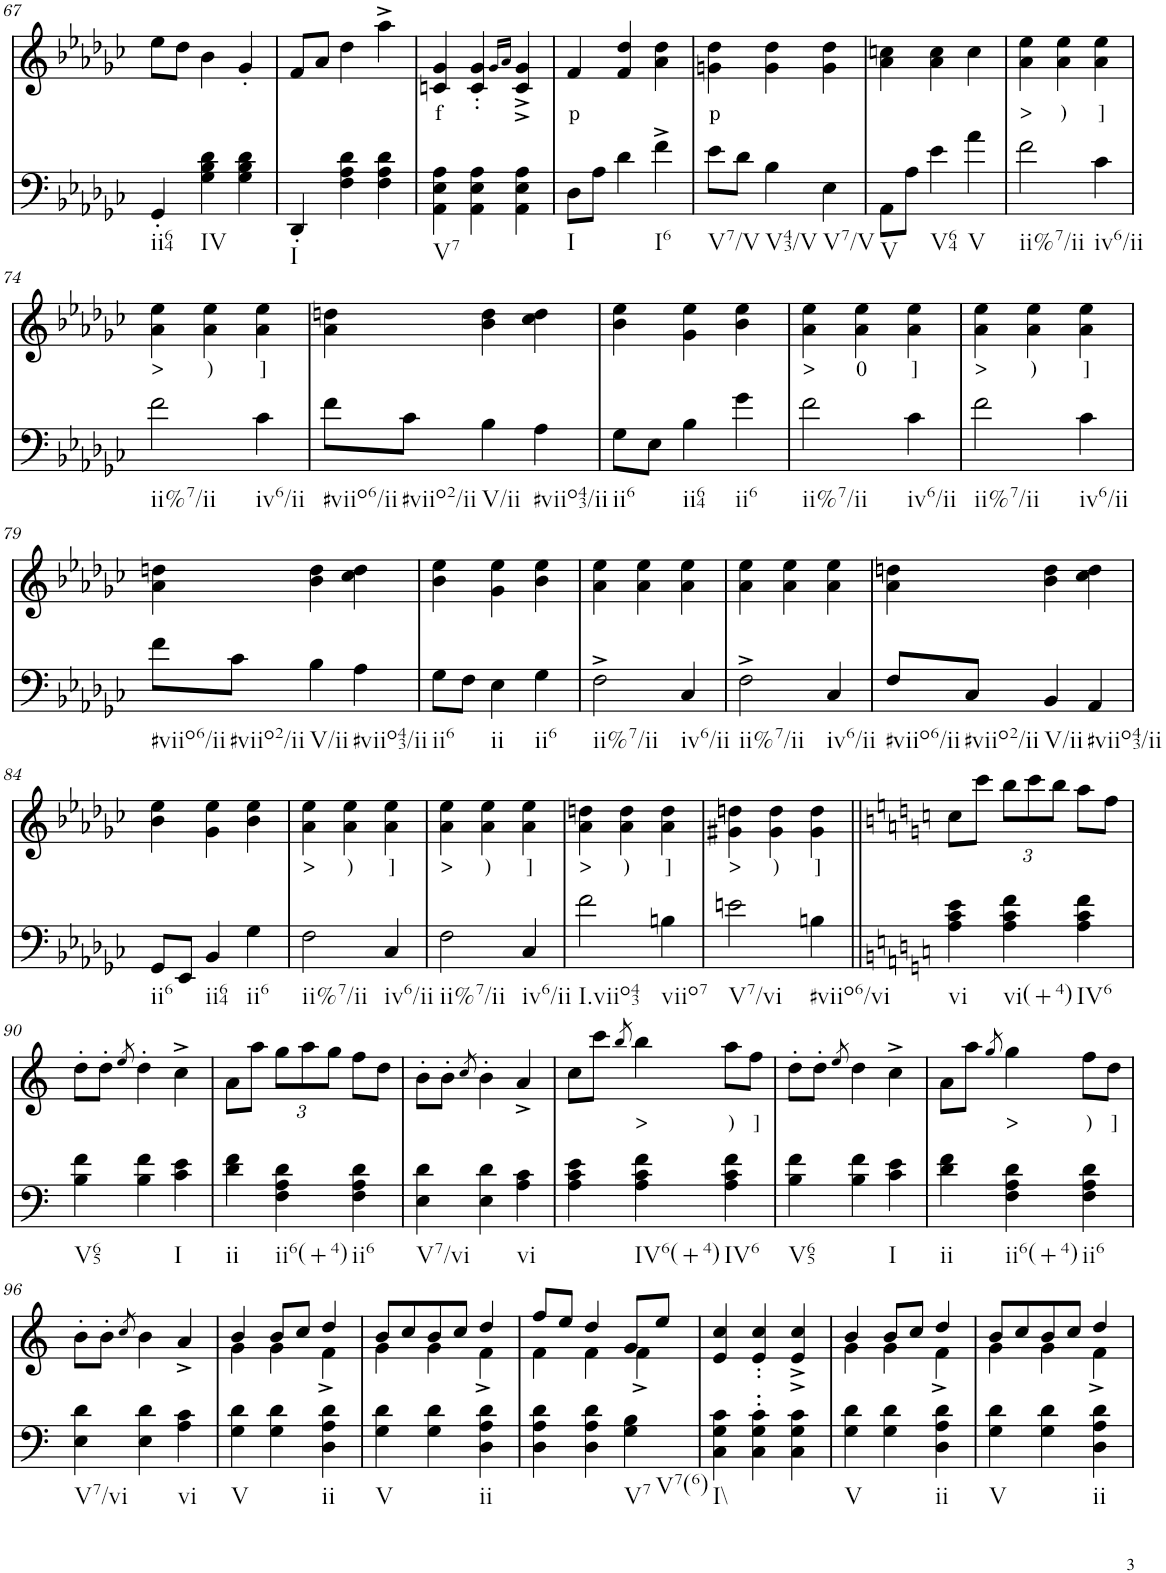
**kern	**kern	**text
*part2	*part1	*part1
*staff2	*staff1	*staff1
*I"Piano	*I"Piano	*
*I'Pno	*I'Pno	*
!!LO:PB:g=z
*clefF4	*clefG2	*
*k[b-e-a-d-g-c-]	*k[b-e-a-d-g-c-]	*
*M3/4	*M3/4	*
=67	=67	=67
!LO:TX:b:t=ii64	!	!
4GG-'/	8ee-\L	.
.	8dd-\J	.
!LO:TX:b:t=IV	!	!
4G-\ 4B-\ 4d-\	4b-\	.
4G-\ 4B-\ 4d-\	4g-'/	.
=68	=68	=68
!LO:TX:b:t=I	!	!
4DD-'/	8f/L	.
.	8a-/J	.
4F\ 4A-\ 4d-\	4dd-\	.
4F\ 4A-\ 4d-\	4aa-^\	.
=69	=69	=69
!LO:TX:b:t=V7	!	!
!	!	!LO:LY:b
4AA-\ 4E-\ 4A-\	4cn/ 4g-/	f
4AA-\ 4E-\ 4A-\	4c/' 4g-/'	.
.	16qg-/LL	.
.	16qa-/JJ	.
4AA-\ 4E-\ 4A-\	4c/^ 4g-/^	.
=70	=70	=70
!LO:TX:b:t=I	!	!
!	!	!LO:LY:b
8D-\L	4f/	p
8A-\J	.	.
4d-\	4f/ 4dd-/	.
!LO:TX:b:t=I6	!	!
4f^\	4a-\ 4dd-\	.
=71	=71	=71
!LO:TX:b:t=V7/V	!	!
!	!	!LO:LY:b
8e-\L	4gn\ 4dd-\	p
8d-\J	.	.
!LO:TX:b:t=V43/V	!	!
4B-\	4g\ 4dd-\	.
!LO:TX:b:t=V7/V	!	!
4E-\	4g\ 4dd-\	.
=72	=72	=72
!LO:TX:b:t=V	!	!
8AA-\L	4a-\ 4ccn\	.
8A-\J	.	.
!LO:TX:b:t=V64	!	!
4e-\	4a-\ 4cc\	.
!LO:TX:b:t=V	!	!
4a-\	4cc\	.
=73	=73	=73
!LO:TX:b:t=ii%7/ii	!	!
!	!	!LO:LY:b
2f\	4a-\ 4ee-\	>
!	!	!LO:LY:b
.	4a-\ 4ee-\	)
!LO:TX:b:t=iv6/ii	!	!
!	!	!LO:LY:b
4c-\	4a-\ 4ee-\	]
!!LO:LB:g=z
=74	=74	=74
!LO:TX:b:t=ii%7/ii	!	!
!	!	!LO:LY:b
2f\	4a-\ 4ee-\	>
!	!	!LO:LY:b
.	4a-\ 4ee-\	)
!LO:TX:b:t=iv6/ii	!	!
!	!	!LO:LY:b
4c-\	4a-\ 4ee-\	]
=75	=75	=75
!LO:TX:b:t=#viio6/ii	!	!
8f\L	4a-\ 4ddn\	.
!LO:TX:b:t=#viio2/ii	!	!
8c-\J	.	.
!LO:TX:b:t=V/ii	!	!
4B-\	4b-\ 4dd\	.
!LO:TX:b:t=#viio43/ii	!	!
4A-\	4cc-\ 4dd\	.
=76	=76	=76
!LO:TX:b:t=ii6	!	!
8G-\L	4b-\ 4ee-\	.
8E-\J	.	.
!LO:TX:b:t=ii64	!	!
4B-\	4g-\ 4ee-\	.
!LO:TX:b:t=ii6	!	!
4g-\	4b-\ 4ee-\	.
=77	=77	=77
!LO:TX:b:t=ii%7/ii	!	!
!	!	!LO:LY:b
2f\	4a-\ 4ee-\	>
!	!	!LO:LY:b
.	4a-\ 4ee-\	0
!LO:TX:b:t=iv6/ii	!	!
!	!	!LO:LY:b
4c-\	4a-\ 4ee-\	]
=78	=78	=78
!LO:TX:b:t=ii%7/ii	!	!
!	!	!LO:LY:b
2f\	4a-\ 4ee-\	>
!	!	!LO:LY:b
.	4a-\ 4ee-\	)
!LO:TX:b:t=iv6/ii	!	!
!	!	!LO:LY:b
4c-\	4a-\ 4ee-\	]
!!LO:LB:g=z
=79	=79	=79
!LO:TX:b:t=#viio6/ii	!	!
8f\L	4a-\ 4ddn\	.
!LO:TX:b:t=#viio2/ii	!	!
8c-\J	.	.
!LO:TX:b:t=V/ii	!	!
4B-\	4b-\ 4dd\	.
!LO:TX:b:t=#viio43/ii	!	!
4A-\	4cc-\ 4dd\	.
=80	=80	=80
!LO:TX:b:t=ii6	!	!
8G-\L	4b-\ 4ee-\	.
8F\J	.	.
!LO:TX:b:t=ii	!	!
4E-\	4g-\ 4ee-\	.
!LO:TX:b:t=ii6	!	!
4G-\	4b-\ 4ee-\	.
=81	=81	=81
!LO:TX:b:t=ii%7/ii	!	!
2F^\	4a-\ 4ee-\	.
.	4a-\ 4ee-\	.
!LO:TX:b:t=iv6/ii	!	!
4C-/	4a-\ 4ee-\	.
=82	=82	=82
!LO:TX:b:t=ii%7/ii	!	!
2F^\	4a-\ 4ee-\	.
.	4a-\ 4ee-\	.
!LO:TX:b:t=iv6/ii	!	!
4C-/	4a-\ 4ee-\	.
=83	=83	=83
!LO:TX:b:t=#viio6/ii	!	!
8F/L	4a-\ 4ddn\	.
!LO:TX:b:t=#viio2/ii	!	!
8C-/J	.	.
!LO:TX:b:t=V/ii	!	!
4BB-/	4b-\ 4dd\	.
!LO:TX:b:t=#viio43/ii	!	!
4AA-/	4cc-\ 4dd\	.
!!LO:LB:g=z
=84	=84	=84
!LO:TX:b:t=ii6	!	!
8GG-/L	4b-\ 4ee-\	.
8EE-/J	.	.
!LO:TX:b:t=ii64	!	!
4BB-/	4g-\ 4ee-\	.
!LO:TX:b:t=ii6	!	!
4G-\	4b-\ 4ee-\	.
=85	=85	=85
!LO:TX:b:t=ii%7/ii	!	!
!	!	!LO:LY:b
2F\	4a-\ 4ee-\	>
!	!	!LO:LY:b
.	4a-\ 4ee-\	)
!LO:TX:b:t=iv6/ii	!	!
!	!	!LO:LY:b
4C-/	4a-\ 4ee-\	]
=86	=86	=86
!LO:TX:b:t=ii%7/ii	!	!
!	!	!LO:LY:b
2F\	4a-\ 4ee-\	>
!	!	!LO:LY:b
.	4a-\ 4ee-\	)
!LO:TX:b:t=iv6/ii	!	!
!	!	!LO:LY:b
4C-/	4a-\ 4ee-\	]
=87	=87	=87
!LO:TX:b:t=I.viio43	!	!
!	!	!LO:LY:b
2f\	4a-\ 4ddn\	>
!	!	!LO:LY:b
.	4a-\ 4dd\	)
!LO:TX:b:t=viio7	!	!
!	!	!LO:LY:b
4Bn\	4a-\ 4dd\	]
=88	=88	=88
!LO:TX:b:t=V7/vi	!	!
!	!	!LO:LY:b
2en\	4g#X\ 4ddn\	>
!	!	!LO:LY:b
.	4g#\ 4dd\	)
!LO:TX:b:t=#viio6/vi	!	!
!	!	!LO:LY:b
4Bn\	4g#\ 4dd\	]
=89||	=89||	=89||
*k[]	*k[]	*
!LO:TX:b:t=vi	!	!
4A\ 4c\ 4e\	8cc\L	.
.	8ccc\J	.
*	*Xbrackettup	*
!LO:TX:b:t=vi(+4)	!	!
4A\ 4c\ 4f\	12bb\L	.
.	12ccc\	.
.	12bb\J	.
!LO:TX:b:t=IV6	!	!
4A\ 4c\ 4f\	8aa\L	.
.	8ff\J	.
!!LO:LB:g=z
=90	=90	=90
!LO:TX:b:t=V65	!	!
4B\ 4f\	8dd'\L	.
.	8dd'\J	.
.	8qee/	.
4B\ 4f\	4dd'\	.
!LO:TX:b:t=I	!	!
4c\ 4e\	4cc^\	.
=91	=91	=91
!LO:TX:b:t=ii	!	!
4d\ 4f\	8a\L	.
.	8aa\J	.
!LO:TX:b:t=ii6(+4)	!	!
4F\ 4A\ 4d\	12gg\L	.
.	12aa\	.
.	12gg\J	.
!LO:TX:b:t=ii6	!	!
4F\ 4A\ 4d\	8ff\L	.
.	8dd\J	.
=92	=92	=92
!LO:TX:b:t=V7/vi	!	!
4E\ 4d\	8b'\L	.
.	8b'\J	.
.	8qcc/	.
4E\ 4d\	4b'\	.
!LO:TX:b:t=vi	!	!
4A\ 4c\	4a^/	.
=93	=93	=93
4A\ 4c\ 4e\	8cc\L	.
.	8ccc\J	.
.	8qbb/	.
!LO:TX:b:t=IV6(+4)	!	!
!	!	!LO:LY:b
4A\ 4c\ 4f\	4bb\	>
!LO:TX:b:t=IV6	!	!
!	!	!LO:LY:b
4A\ 4c\ 4f\	8aa\L	)
!	!	!LO:LY:b
.	8ff\J	]
=94	=94	=94
!LO:TX:b:t=V65	!	!
4B\ 4f\	8dd'\L	.
.	8dd'\J	.
.	8qee/	.
4B\ 4f\	4dd\	.
!LO:TX:b:t=I	!	!
4c\ 4e\	4cc^\	.
=95	=95	=95
!LO:TX:b:t=ii	!	!
4d\ 4f\	8a\L	.
.	8aa\J	.
.	8qgg/	.
!LO:TX:b:t=ii6(+4)	!	!
!	!	!LO:LY:b
4F\ 4A\ 4d\	4gg\	>
!LO:TX:b:t=ii6	!	!
!	!	!LO:LY:b
4F\ 4A\ 4d\	8ff\L	)
!	!	!LO:LY:b
.	8dd\J	]
!!LO:LB:g=z
=96	=96	=96
!LO:TX:b:t=V7/vi	!	!
4E\ 4d\	8b'\L	.
.	8b'\J	.
.	8qcc/	.
4E\ 4d\	4b\	.
!LO:TX:b:t=vi	!	!
4A\ 4c\	4a^/	.
=97	=97	=97
*	*^	*
!LO:TX:b:t=V	!	!	!
4G\ 4d\	4b/	4g\	.
4G\ 4d\	8b/L	4g\	.
.	8cc/J	.	.
!LO:TX:b:t=ii	!	!	!
4D\ 4A\ 4d\	4dd/	4f^\	.
=98	=98	=98	=98
!LO:TX:b:t=V	!	!	!
4G\ 4d\	8b/L	4g\	.
.	8cc/	.	.
4G\ 4d\	8b/	4g\	.
.	8cc/J	.	.
!LO:TX:b:t=ii	!	!	!
4D\ 4A\ 4d\	4dd/	4f^\	.
=99	=99	=99	=99
4D\ 4A\ 4d\	8ff/L	4f\	.
.	8ee/J	.	.
4D\ 4A\ 4d\	4dd/	4f\	.
!LO:TX:b:t=V7	!	!	!
!LO:TX:b:t=V7(6)	!	!	!
4G\ 4B\	8g/L	4f^\	.
.	8ee/J	.	.
*	*v	*v	*
=100	=100	=100
!LO:TX:b:t=I\\	!	!
4C\ 4G\ 4c\	4e/ 4cc/	.
4C\' 4G\' 4c\'	4e/' 4cc/'	.
4C\ 4G\ 4c\	4e/^ 4cc/^	.
=101	=101	=101
*	*^	*
!LO:TX:b:t=V	!	!	!
4G\ 4d\	4b/	4g\	.
4G\ 4d\	8b/L	4g\	.
.	8cc/J	.	.
!LO:TX:b:t=ii	!	!	!
4D\ 4A\ 4d\	4dd/	4f^\	.
=102	=102	=102	=102
!LO:TX:b:t=V	!	!	!
4G\ 4d\	8b/L	4g\	.
.	8cc/	.	.
4G\ 4d\	8b/	4g\	.
.	8cc/J	.	.
!LO:TX:b:t=ii	!	!	!
4D\ 4A\ 4d\	4dd/	4f^\	.
*	*v	*v	*
=	=	=
*-	*-	*-
